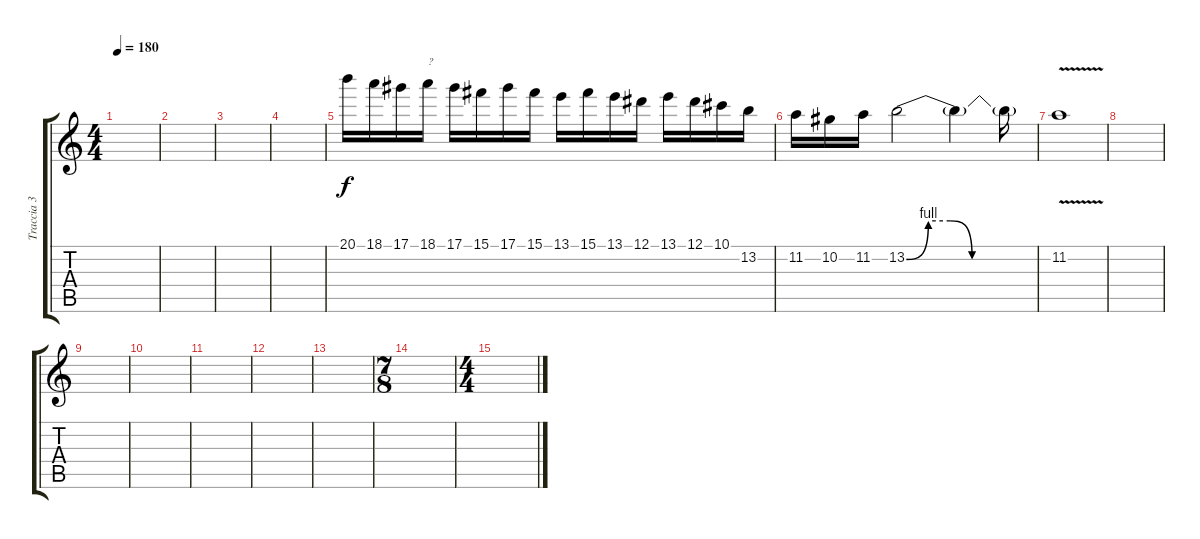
\track ("Traccia 3" "Traccia 3") {instrument distortionguitar}
\staff {score tabs}
\tuning (Eb4 Bb3 Gb3 Db3 Ab2 Db2) {hide}
\ts (4 4)
\tempo 180
\clef g2
\ks c
|
|
|
|
20.1.16 18.1.16 17.1.16 18.1.16{txt "?"} 17.1.16 15.1.16 17.1.16 15.1.16 13.1.16 15.1.16 13.1.16 12.1.16 13.1.16 12.1.16 10.1.16 13.2.16 |
11.2.16 10.2.16 11.2.16 13.2{be (custom 0 0 10 4 20 4 30 0 60 0)}.2 13.2{t}.4 13.2{t}.16 |
11.2{v}.1 |
|
|
|
|
|
|
\ts (7 8)
|
\ts (4 4)
